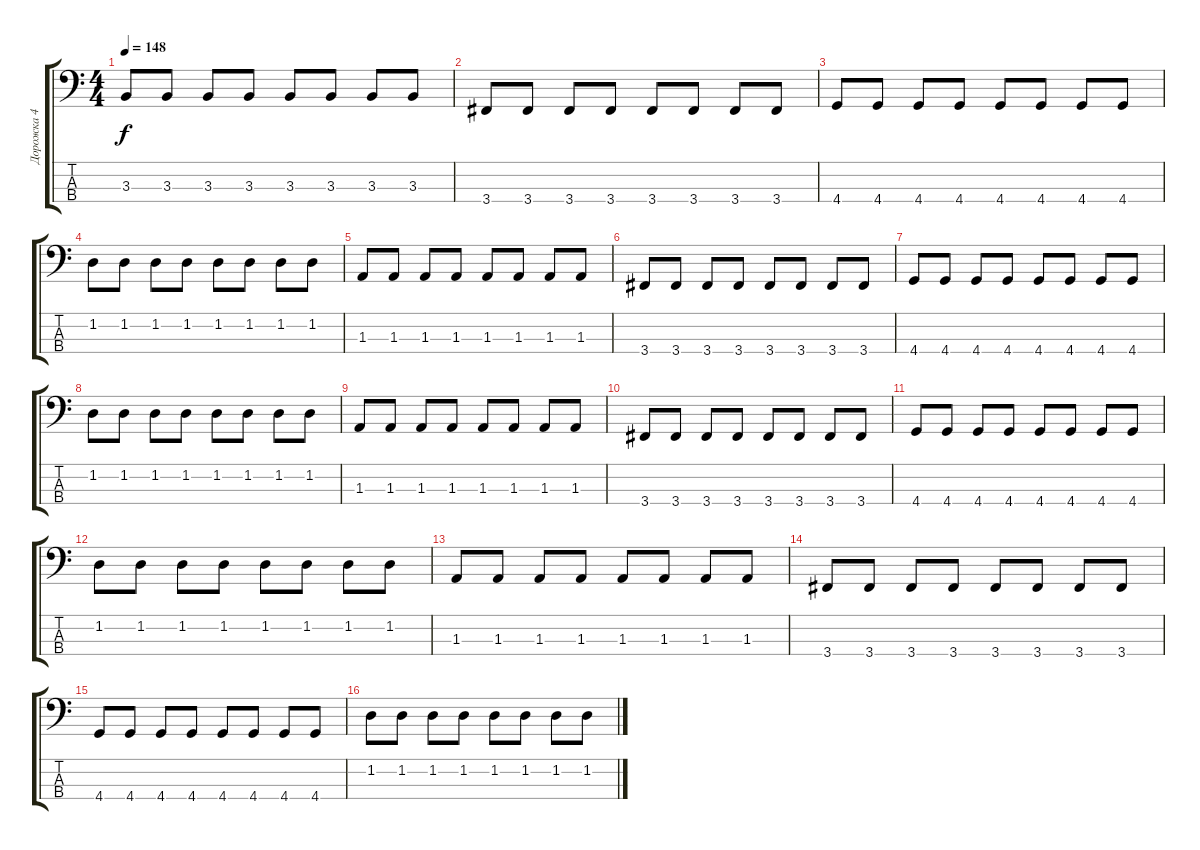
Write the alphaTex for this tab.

\track ("Дорожка 4" "Дорожка 4") {instrument electricbassfinger}
\staff {score tabs}
\tuning (Gb2 Db2 Ab1 Eb1) {hide}
\ts (4 4)
\tempo 148
\clef f4
\ks c
3.3.8{dy f} 3.3.8 3.3.8 3.3.8 3.3.8 3.3.8 3.3.8 3.3.8 |
3.4.8 3.4.8 3.4.8 3.4.8 3.4.8 3.4.8 3.4.8 3.4.8 |
4.4.8 4.4.8 4.4.8 4.4.8 4.4.8 4.4.8 4.4.8 4.4.8 |
1.2.8 1.2.8 1.2.8 1.2.8 1.2.8 1.2.8 1.2.8 1.2.8 |
1.3.8 1.3.8 1.3.8 1.3.8 1.3.8 1.3.8 1.3.8 1.3.8 |
3.4.8 3.4.8 3.4.8 3.4.8 3.4.8 3.4.8 3.4.8 3.4.8 |
4.4.8 4.4.8 4.4.8 4.4.8 4.4.8 4.4.8 4.4.8 4.4.8 |
1.2.8 1.2.8 1.2.8 1.2.8 1.2.8 1.2.8 1.2.8 1.2.8 |
1.3.8 1.3.8 1.3.8 1.3.8 1.3.8 1.3.8 1.3.8 1.3.8 |
3.4.8 3.4.8 3.4.8 3.4.8 3.4.8 3.4.8 3.4.8 3.4.8 |
4.4.8 4.4.8 4.4.8 4.4.8 4.4.8 4.4.8 4.4.8 4.4.8 |
1.2.8 1.2.8 1.2.8 1.2.8 1.2.8 1.2.8 1.2.8 1.2.8 |
1.3.8 1.3.8 1.3.8 1.3.8 1.3.8 1.3.8 1.3.8 1.3.8 |
3.4.8 3.4.8 3.4.8 3.4.8 3.4.8 3.4.8 3.4.8 3.4.8 |
4.4.8 4.4.8 4.4.8 4.4.8 4.4.8 4.4.8 4.4.8 4.4.8 |
1.2.8 1.2.8 1.2.8 1.2.8 1.2.8 1.2.8 1.2.8 1.2.8
